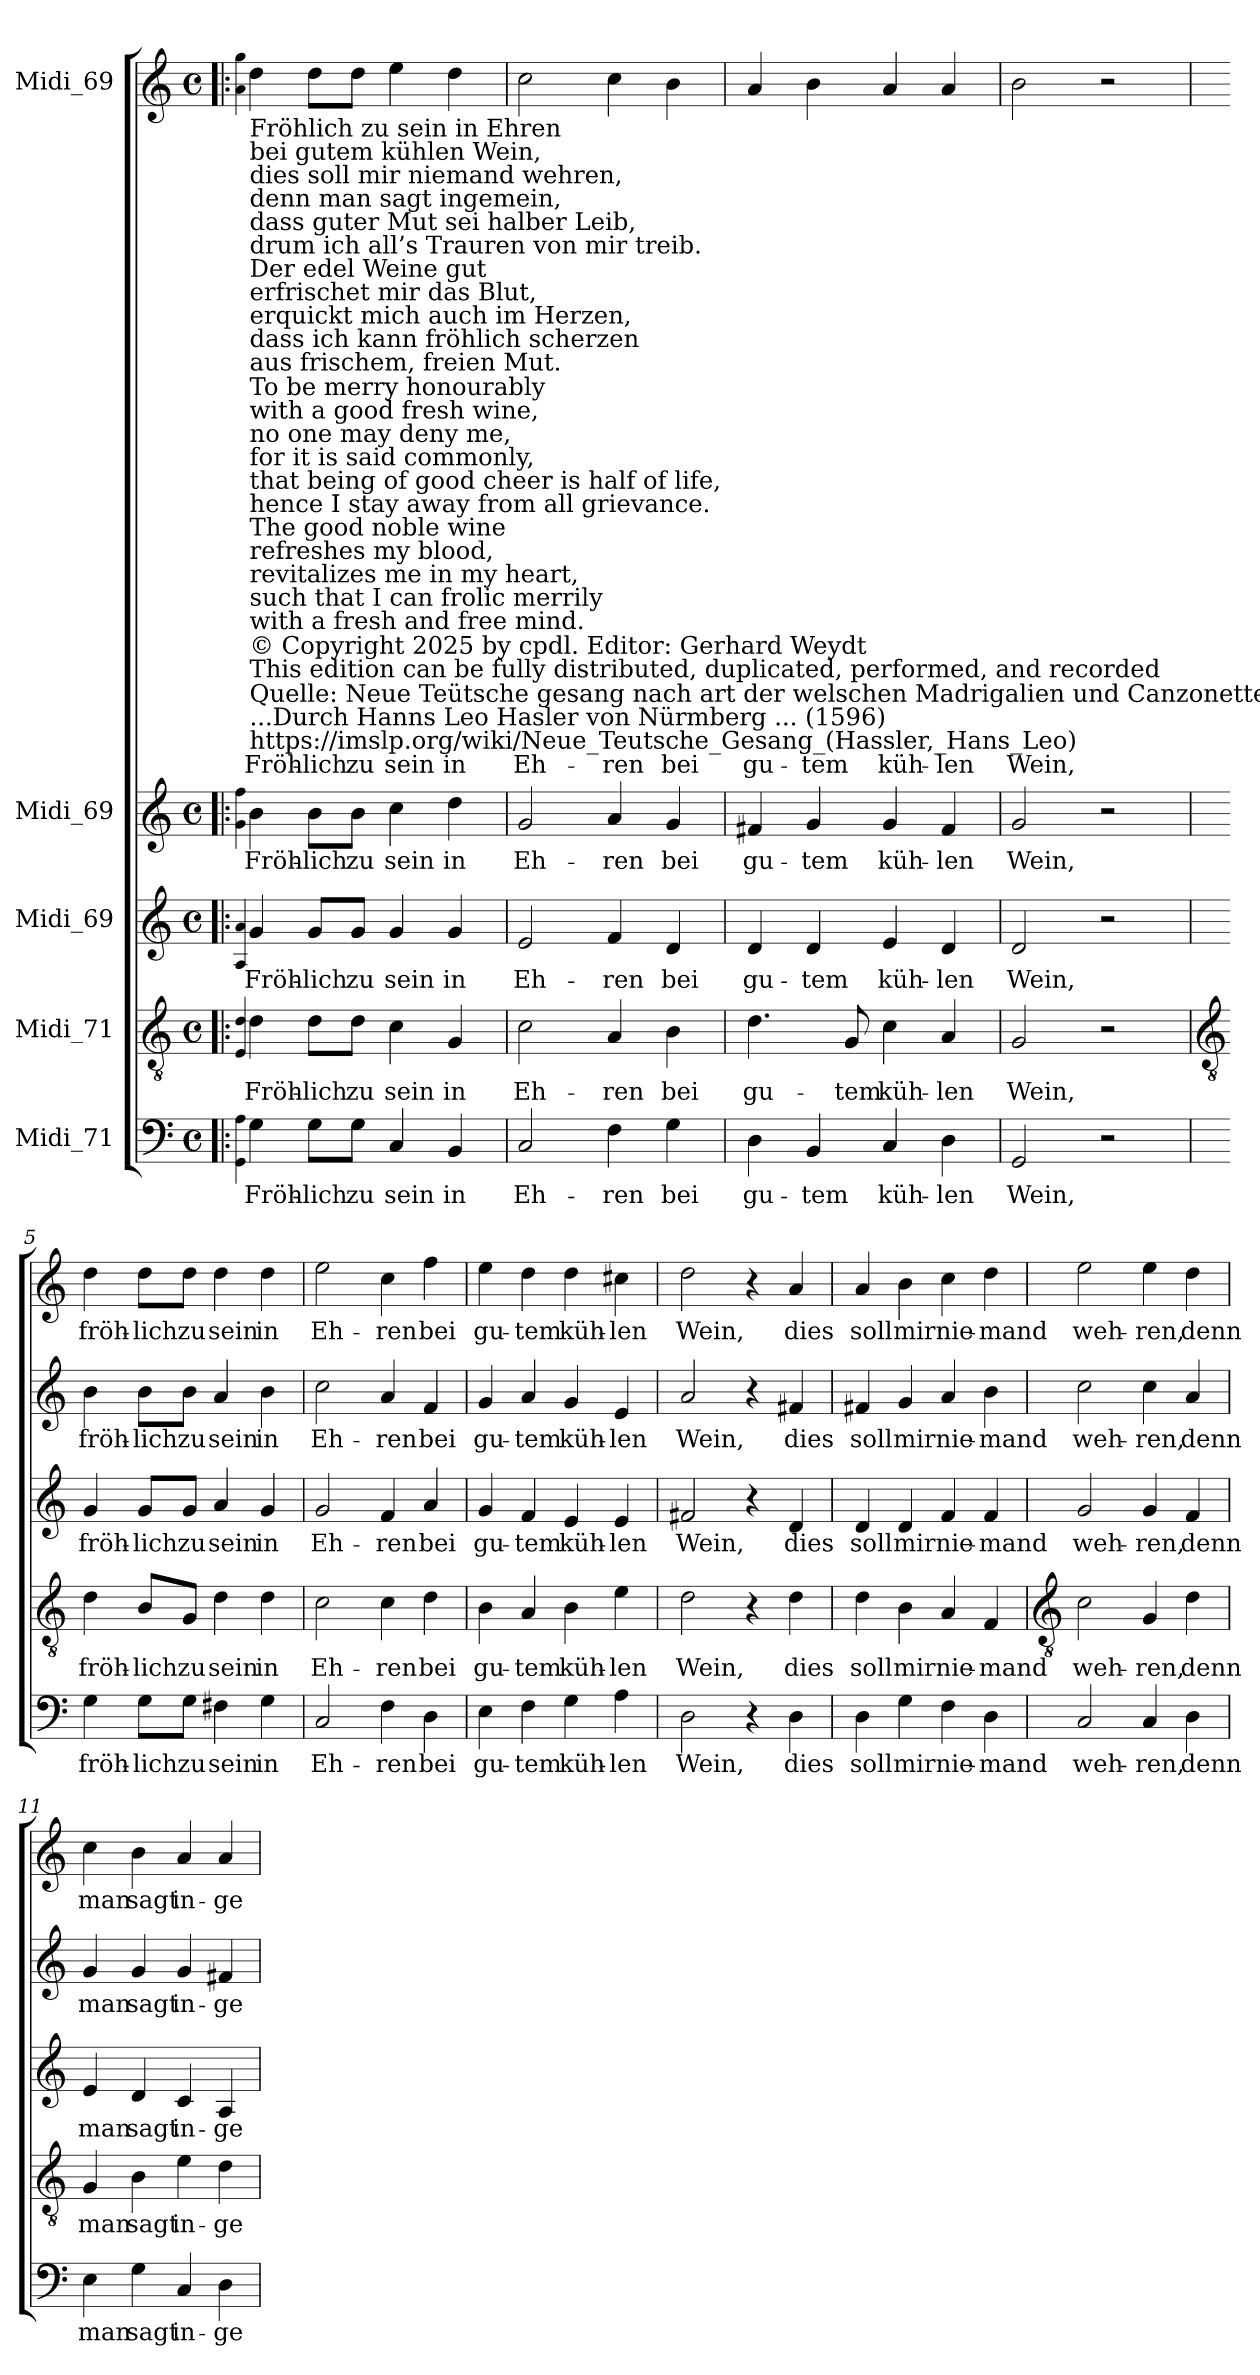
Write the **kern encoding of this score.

**kern	**text	**kern	**text	**kern	**text	**kern	**text	**kern	**text
*part5	*part5	*part4	*part4	*part3	*part3	*part2	*part2	*part1	*part1
*staff5	*staff5	*staff4	*staff4	*staff3	*staff3	*staff2	*staff2	*staff1	*staff1
*I"Midi_71	*	*I"Midi_71	*	*I"Midi_69	*	*I"Midi_69	*	*I"Midi_69	*
*clefF4	*	*clefGv2	*	*clefG2	*	*clefG2	*	*clefG2	*
*k[]	*	*k[]	*	*k[]	*	*k[]	*	*k[]	*
*C:	*	*C:	*	*C:	*	*C:	*	*C:	*
*M4/4	*	*M4/4	*	*M4/4	*	*M4/4	*	*M4/4	*
*met(c)	*	*met(c)	*	*met(c)	*	*met(c)	*	*met(c)	*
=1!|:	=1!|:	=1!|:	=1!|:	=1!|:	=1!|:	=1!|:	=1!|:	=1!|:	=1!|:
4qqGG 4qqA	.	4qqE 4qqd	.	4qqA 4qqa	.	4qqg 4qqff	.	4qqa 4qqgg	.
!	!	!	!	!	!	!	!	!LO:TX:b:t=Fröhlich zu sein in Ehren\nbei gutem kühlen Wein,\ndies soll mir niemand wehren,\ndenn man sagt ingemein,\ndass guter Mut sei halber Leib,\ndrum ich all’s Trauren von mir treib.\nDer edel Weine gut\nerfrischet mir das Blut,\nerquickt mich auch im Herzen,\ndass ich kann fröhlich scherzen\naus frischem, freien Mut.	!
!	!	!	!	!	!	!	!	!LO:TX:b:t=To be merry honourably\nwith a good fresh wine,\nno one may deny me,\nfor it is said commonly,\nthat being of good cheer is half of life,\nhence I stay away from all grievance.\nThe good noble wine\nrefreshes my blood,\nrevitalizes me in my heart,\nsuch that I can frolic merrily\nwith a fresh and free mind.	!
!	!	!	!	!	!	!	!	!LO:TX:b:t=© Copyright 2025 by cpdl. Editor&colon; Gerhard Weydt\nThis edition can be fully distributed, duplicated, performed, and recorded	!
!	!	!	!	!	!	!	!	!LO:TX:b:t=Quelle&colon; Neue Teütsche gesang nach art der welschen Madrigalien und Canzonetten\n...Durch Hanns Leo Hasler von Nürmberg ... (1596)\nhttps&colon;//imslp.org/wiki/Neue_Teutsche_Gesang_(Hassler,_Hans_Leo)	!
!	!LO:LY:b	!	!LO:LY:b	!	!LO:LY:b	!	!LO:LY:b	!	!LO:LY:b
4G	Fröh-	4d	Fröh-	4g	Fröh-	4b	Fröh-	4dd	Fröh-
!	!LO:LY:b	!	!LO:LY:b	!	!LO:LY:b	!	!LO:LY:b	!	!LO:LY:b
8G\L	-lich	8d\L	-lich	8g/L	-lich	8b\L	-lich	8dd\L	-lich
!	!LO:LY:b	!	!LO:LY:b	!	!LO:LY:b	!	!LO:LY:b	!	!LO:LY:b
8G\J	zu	8d\J	zu	8g/J	zu	8b\J	zu	8dd\J	zu
!	!LO:LY:b	!	!LO:LY:b	!	!LO:LY:b	!	!LO:LY:b	!	!LO:LY:b
4C	sein	4c	sein	4g	sein	4cc	sein	4ee	sein
!	!LO:LY:b	!	!LO:LY:b	!	!LO:LY:b	!	!LO:LY:b	!	!LO:LY:b
4BB	in	4G	in	4g	in	4dd	in	4dd	in
=2	=2	=2	=2	=2	=2	=2	=2	=2	=2
!	!LO:LY:b	!	!LO:LY:b	!	!LO:LY:b	!	!LO:LY:b	!	!LO:LY:b
2C	Eh-	2c	Eh-	2e	Eh-	2g	Eh-	2cc	Eh-
!	!LO:LY:b	!	!LO:LY:b	!	!LO:LY:b	!	!LO:LY:b	!	!LO:LY:b
4F	-ren	4A	-ren	4f	-ren	4a	-ren	4cc	-ren
!	!LO:LY:b	!	!LO:LY:b	!	!LO:LY:b	!	!LO:LY:b	!	!LO:LY:b
4G	bei	4B	bei	4d	bei	4g	bei	4b	bei
=3	=3	=3	=3	=3	=3	=3	=3	=3	=3
!	!LO:LY:b	!	!LO:LY:b	!	!LO:LY:b	!	!LO:LY:b	!	!LO:LY:b
4D	gu-	4.d	gu-	4d	gu-	4f#X	gu-	4a	gu-
!	!LO:LY:b	!	!	!	!LO:LY:b	!	!LO:LY:b	!	!LO:LY:b
4BB	-tem	.	.	4d	-tem	4g	-tem	4b	-tem
!	!	!	!LO:LY:b	!	!	!	!	!	!
.	.	8G	-tem	.	.	.	.	.	.
!	!LO:LY:b	!	!LO:LY:b	!	!LO:LY:b	!	!LO:LY:b	!	!LO:LY:b
4C	küh-	4c	küh-	4e	küh-	4g	küh-	4a	küh-
!	!LO:LY:b	!	!LO:LY:b	!	!LO:LY:b	!	!LO:LY:b	!	!LO:LY:b
4D	-len	4A	-len	4d	-len	4f#	-len	4a	-len
=4	=4	=4	=4	=4	=4	=4	=4	=4	=4
!	!LO:LY:b	!	!LO:LY:b	!	!LO:LY:b	!	!LO:LY:b	!	!LO:LY:b
2GG	Wein,	2G	Wein,	2d	Wein,	2g	Wein,	2b	Wein,
2r	.	2r	.	2r	.	2r	.	2r	.
!!LO:LB:g=z
=5	=5	=5	=5	=5	=5	=5	=5	=5	=5
*	*	*clefGv2	*	*	*	*	*	*	*
!	!LO:LY:b	!	!LO:LY:b	!	!LO:LY:b	!	!LO:LY:b	!	!LO:LY:b
4G	fröh-	4d	fröh-	4g	fröh-	4b	fröh-	4dd	fröh-
!	!LO:LY:b	!	!LO:LY:b	!	!LO:LY:b	!	!LO:LY:b	!	!LO:LY:b
8G\L	-lich	8B/L	-lich	8g/L	-lich	8b\L	-lich	8dd\L	-lich
!	!LO:LY:b	!	!LO:LY:b	!	!LO:LY:b	!	!LO:LY:b	!	!LO:LY:b
8G\J	zu	8G/J	zu	8g/J	zu	8b\J	zu	8dd\J	zu
!	!LO:LY:b	!	!LO:LY:b	!	!LO:LY:b	!	!LO:LY:b	!	!LO:LY:b
4F#X	sein	4d	sein	4a	sein	4a	sein	4dd	sein
!	!LO:LY:b	!	!LO:LY:b	!	!LO:LY:b	!	!LO:LY:b	!	!LO:LY:b
4G	in	4d	in	4g	in	4b	in	4dd	in
=6	=6	=6	=6	=6	=6	=6	=6	=6	=6
!	!LO:LY:b	!	!LO:LY:b	!	!LO:LY:b	!	!LO:LY:b	!	!LO:LY:b
2C	Eh-	2c	Eh-	2g	Eh-	2cc	Eh-	2ee	Eh-
!	!LO:LY:b	!	!LO:LY:b	!	!LO:LY:b	!	!LO:LY:b	!	!LO:LY:b
4F	-ren	4c	-ren	4f	-ren	4a	-ren	4cc	-ren
!	!LO:LY:b	!	!LO:LY:b	!	!LO:LY:b	!	!LO:LY:b	!	!LO:LY:b
4D	bei	4d	bei	4a	bei	4f	bei	4ff	bei
=7	=7	=7	=7	=7	=7	=7	=7	=7	=7
!	!LO:LY:b	!	!LO:LY:b	!	!LO:LY:b	!	!LO:LY:b	!	!LO:LY:b
4E	gu-	4B	gu-	4g	gu-	4g	gu-	4ee	gu-
!	!LO:LY:b	!	!LO:LY:b	!	!LO:LY:b	!	!LO:LY:b	!	!LO:LY:b
4F	-tem	4A	-tem	4f	-tem	4a	-tem	4dd	-tem
!	!LO:LY:b	!	!LO:LY:b	!	!LO:LY:b	!	!LO:LY:b	!	!LO:LY:b
4G	küh-	4B	küh-	4e	küh-	4g	küh-	4dd	küh-
!	!LO:LY:b	!	!LO:LY:b	!	!LO:LY:b	!	!LO:LY:b	!	!LO:LY:b
4A	-len	4e	-len	4e	-len	4e	-len	4cc#X	-len
=8	=8	=8	=8	=8	=8	=8	=8	=8	=8
!	!LO:LY:b	!	!LO:LY:b	!	!LO:LY:b	!	!LO:LY:b	!	!LO:LY:b
2D	Wein,	2d	Wein,	2f#X	Wein,	2a	Wein,	2dd	Wein,
4r	.	4r	.	4r	.	4r	.	4r	.
!	!LO:LY:b	!	!LO:LY:b	!	!LO:LY:b	!	!LO:LY:b	!	!LO:LY:b
4D	dies	4d	dies	4d	dies	4f#X	dies	4a	dies
=9	=9	=9	=9	=9	=9	=9	=9	=9	=9
!	!LO:LY:b	!	!LO:LY:b	!	!LO:LY:b	!	!LO:LY:b	!	!LO:LY:b
4D	soll	4d	soll	4d	soll	4f#X	soll	4a	soll
!	!LO:LY:b	!	!LO:LY:b	!	!LO:LY:b	!	!LO:LY:b	!	!LO:LY:b
4G	mir	4B	mir	4d	mir	4g	mir	4b	mir
!	!LO:LY:b	!	!LO:LY:b	!	!LO:LY:b	!	!LO:LY:b	!	!LO:LY:b
4F	nie-	4A	nie-	4f	nie-	4a	nie-	4cc	nie-
!	!LO:LY:b	!	!LO:LY:b	!	!LO:LY:b	!	!LO:LY:b	!	!LO:LY:b
4D	-mand	4F	-mand	4f	-mand	4b	-mand	4dd	-mand
!!LO:LB:g=z
=10	=10	=10	=10	=10	=10	=10	=10	=10	=10
*	*	*clefGv2	*	*	*	*	*	*	*
!	!LO:LY:b	!	!LO:LY:b	!	!LO:LY:b	!	!LO:LY:b	!	!LO:LY:b
2C	weh-	2c	weh-	2g	weh-	2cc	weh-	2ee	weh-
!	!LO:LY:b	!	!LO:LY:b	!	!LO:LY:b	!	!LO:LY:b	!	!LO:LY:b
4C	-ren,	4G	-ren,	4g	-ren,	4cc	-ren,	4ee	-ren,
!	!LO:LY:b	!	!LO:LY:b	!	!LO:LY:b	!	!LO:LY:b	!	!LO:LY:b
4D	denn	4d	denn	4f	denn	4a	denn	4dd	denn
=11	=11	=11	=11	=11	=11	=11	=11	=11	=11
!	!LO:LY:b	!	!LO:LY:b	!	!LO:LY:b	!	!LO:LY:b	!	!LO:LY:b
4E	man	4G	man	4e	man	4g	man	4cc	man
!	!LO:LY:b	!	!LO:LY:b	!	!LO:LY:b	!	!LO:LY:b	!	!LO:LY:b
4G	sagt	4B	sagt	4d	sagt	4g	sagt	4b	sagt
!	!LO:LY:b	!	!LO:LY:b	!	!LO:LY:b	!	!LO:LY:b	!	!LO:LY:b
4C	in-	4e	in-	4c	in-	4g	in-	4a	in-
!	!LO:LY:b	!	!LO:LY:b	!	!LO:LY:b	!	!LO:LY:b	!	!LO:LY:b
4D	-ge-	4d	-ge-	4A	-ge-	4f#X	-ge-	4a	-ge-
=	=	=	=	=	=	=	=	=	=
*-	*-	*-	*-	*-	*-	*-	*-	*-	*-
